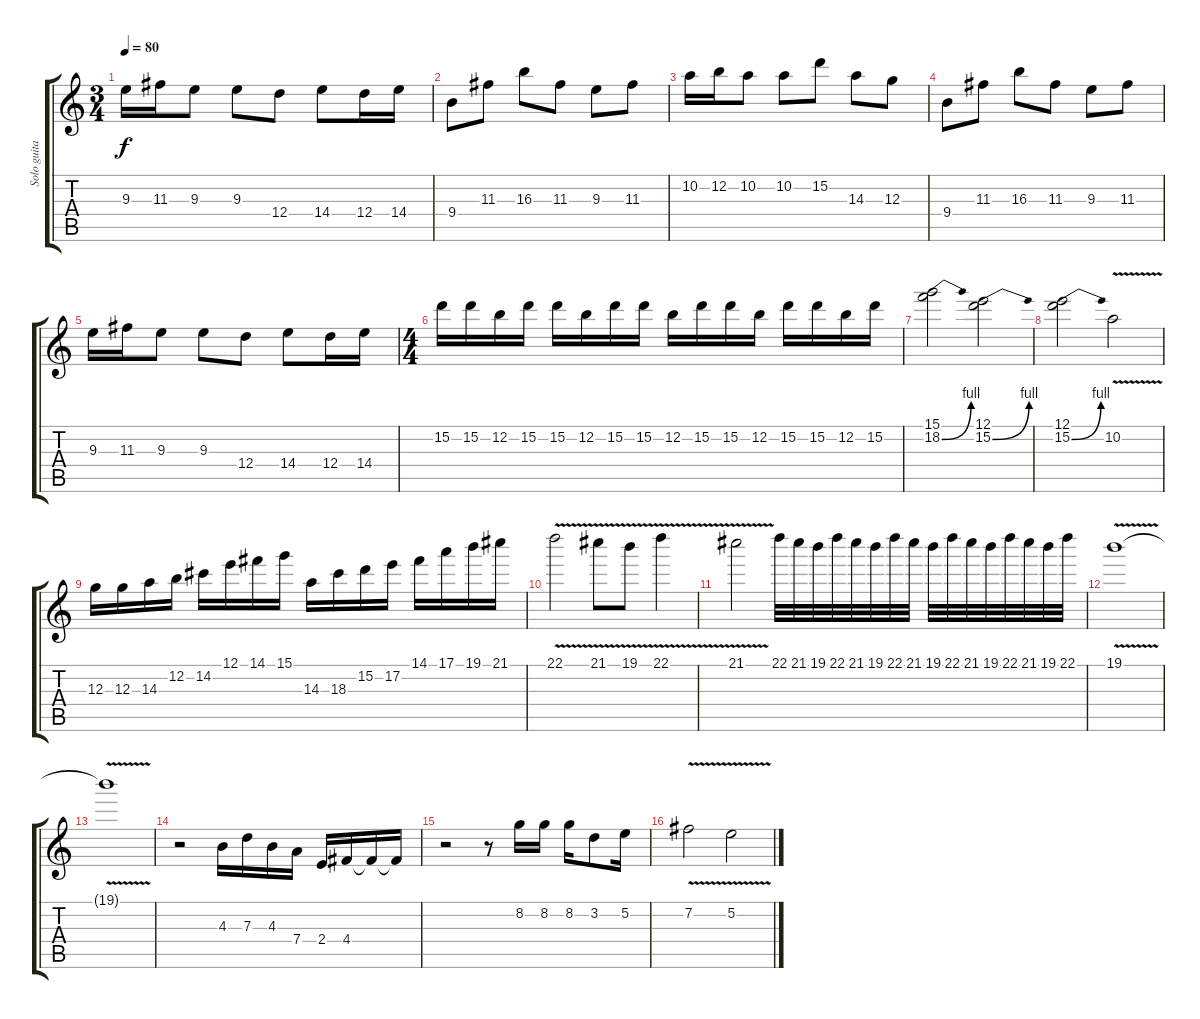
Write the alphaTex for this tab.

\track ("Solo guitar" "Solo guita") {instrument acousticguitarsteel}
\staff {score tabs}
\tuning (E4 B3 G3 D3 A2 E2) {hide}
\ts (3 4)
\tempo 80
\clef g2
\ks c
9.3.16{dy f} 11.3.16 9.3.8 9.3.8 12.4.8 14.4.8 12.4.16 14.4.16 |
9.4.8 11.3.8 16.3.8 11.3.8 9.3.8 11.3.8 |
10.2.16 12.2.16 10.2.8 10.2.8 15.2.8 14.3.8 12.3.8 |
9.4.8 11.3.8 16.3.8 11.3.8 9.3.8 11.3.8 |
9.3.16 11.3.16 9.3.8 9.3.8 12.4.8 14.4.8 12.4.16 14.4.16 |
\ts (4 4)
\section ("" "")
15.2.16 15.2.16 12.2.16 15.2.16 15.2.16 12.2.16 15.2.16 15.2.16 12.2.16 15.2.16 15.2.16 12.2.16 15.2.16 15.2.16 12.2.16 15.2.16 |
(15.1 18.2{be (bend 0 0 60 4)}).2 (12.1 15.2{be (bend 0 0 60 4)}).2 |
(12.1 15.2{be (bend 0 0 60 4)}).2 10.2{v}.2 |
12.3.16 12.3.16 14.3.16 12.2.16 14.2.16 12.1.16 14.1.16 15.1.16 14.3.16 18.3.16 15.2.16 17.2.16 14.1.16 17.1.16 19.1.16 21.1.16 |
22.1{v}.2 21.1{v}.8 19.1{v}.8 22.1{v}.4 |
21.1{v}.2 22.1.32 21.1.32 19.1.32 22.1.32 21.1.32 19.1.32 22.1.32 21.1.32 19.1.32 22.1.32 21.1.32 19.1.32 22.1.32 21.1.32 19.1.32 22.1.32 |
19.1{v}.1 |
19.1{t}.1 |
\section ("" "")
r.2 4.3.16 7.3.16 4.3.16 7.4.16 2.4.16 4.4.16 4.4{t}.16 4.4{t}.16 |
r.2 r.8 8.2.16 8.2.16 8.2.16 3.2.8 5.2.16 |
7.2{v}.2 5.2{v}.2
